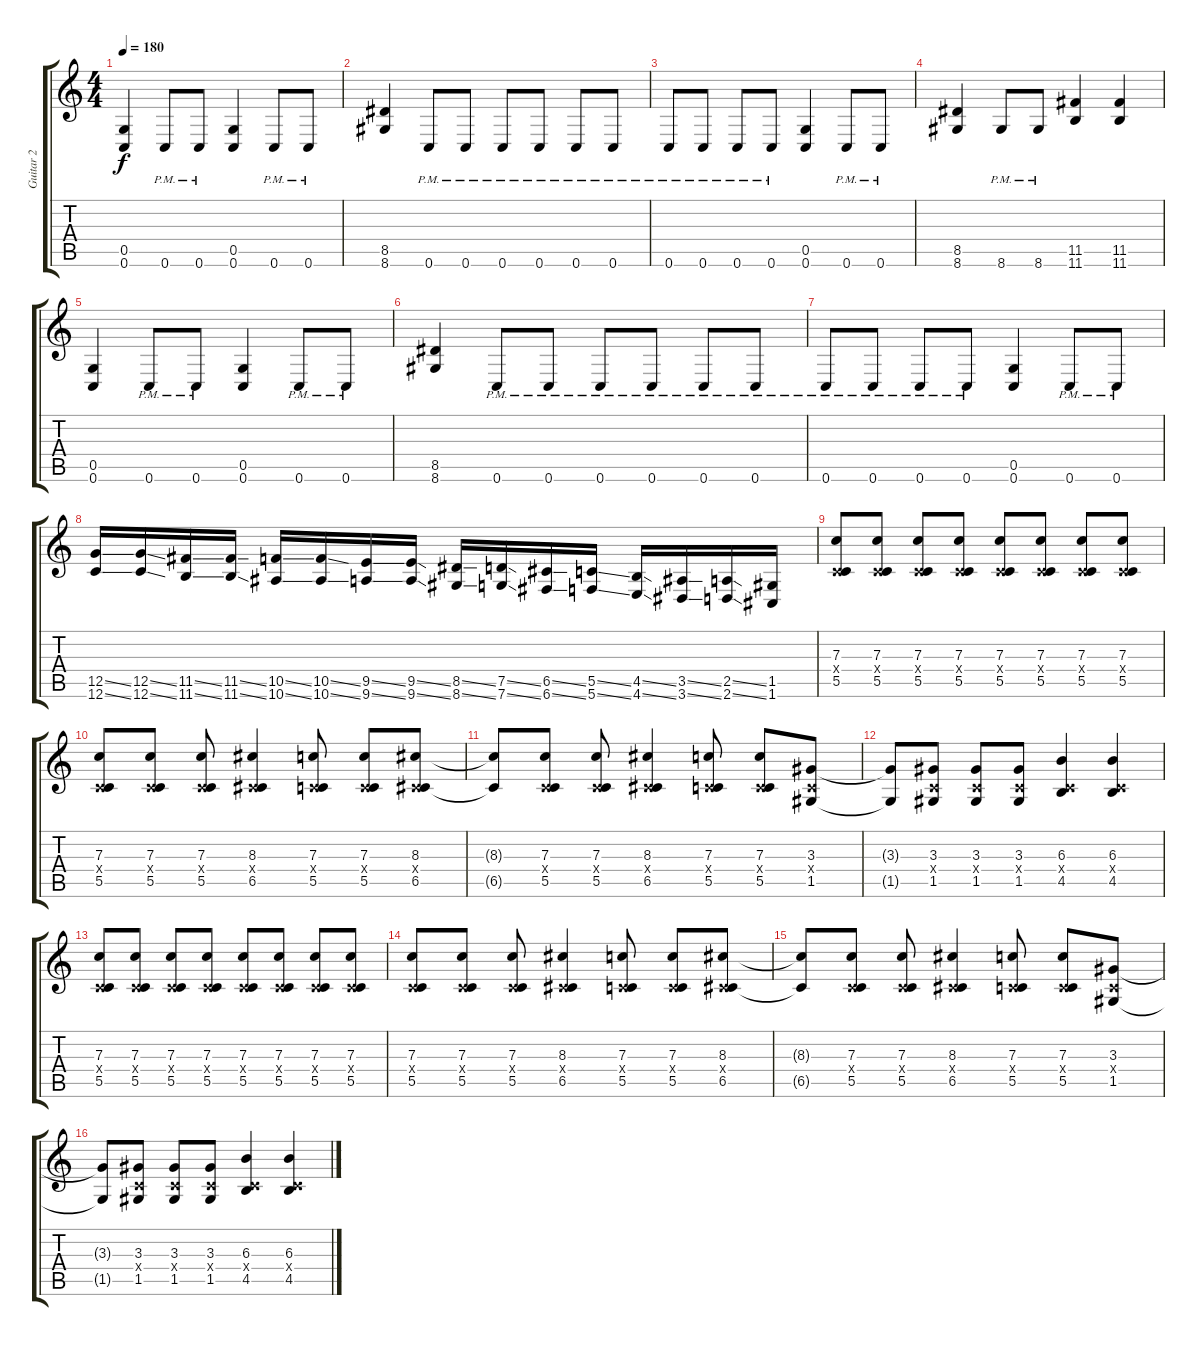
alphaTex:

\track ("Guitar 2" "Guitar 2") {instrument distortionguitar}
\staff {score tabs}
\tuning (D4 A3 F3 C3 G2 C2) {hide}
\ts (4 4)
\tempo 180
\clef g2
\ks c
(0.5 0.6).4{dy f instrument distortionguitar} 0.6{pm}.8 0.6{pm}.8 (0.5 0.6).4 0.6{pm}.8 0.6{pm}.8 |
(8.5 8.6).4 0.6{pm}.8 0.6{pm}.8 0.6{pm}.8 0.6{pm}.8 0.6{pm}.8 0.6{pm}.8 |
0.6{pm}.8 0.6{pm}.8 0.6{pm}.8 0.6{pm}.8 (0.5 0.6).4 0.6{pm}.8 0.6{pm}.8 |
(8.5 8.6).4 8.6{pm}.8 8.6{pm}.8 (11.5 11.6).4 (11.5 11.6).4 |
(0.5 0.6).4 0.6{pm}.8 0.6{pm}.8 (0.5 0.6).4 0.6{pm}.8 0.6{pm}.8 |
(8.5 8.6).4 0.6{pm}.8 0.6{pm}.8 0.6{pm}.8 0.6{pm}.8 0.6{pm}.8 0.6{pm}.8 |
0.6{pm}.8 0.6{pm}.8 0.6{pm}.8 0.6{pm}.8 (0.5 0.6).4 0.6{pm}.8 0.6{pm}.8 |
(12.5{ss} 12.6{ss}).16 (12.5{ss} 12.6{ss}).16 (11.5{ss} 11.6{ss}).16 (11.5{ss} 11.6{ss}).16 (10.5{ss} 10.6{ss}).16 (10.5{ss} 10.6{ss}).16 (9.5{ss} 9.6{ss}).16 (9.5{ss} 9.6{ss}).16 (8.5{ss} 8.6{ss}).16 (7.5{ss} 7.6{ss}).16 (6.5{ss} 6.6{ss}).16 (5.5{ss} 5.6{ss}).16 (4.5{ss} 4.6{ss}).16 (3.5{ss} 3.6{ss}).16 (2.5{ss} 2.6{ss}).16 (1.5 1.6).16 |
(7.3 0.4{x} 5.5).8{volume 12} (7.3 0.4{x} 5.5).8 (7.3 0.4{x} 5.5).8 (7.3 0.4{x} 5.5).8 (7.3 0.4{x} 5.5).8 (7.3 0.4{x} 5.5).8 (7.3 0.4{x} 5.5).8 (7.3 0.4{x} 5.5).8 |
(7.3 0.4{x} 5.5).8 (7.3 0.4{x} 5.5).8 (7.3 0.4{x} 5.5).8 (8.3 0.4{x} 6.5).4 (7.3 0.4{x} 5.5).8 (7.3 0.4{x} 5.5).8 (8.3 0.4{x} 6.5).8 |
(8.3{t} 6.5{t}).8 (7.3 0.4{x} 5.5).8 (7.3 0.4{x} 5.5).8 (8.3 0.4{x} 6.5).4 (7.3 0.4{x} 5.5).8 (7.3 0.4{x} 5.5).8 (3.3 0.4{x} 1.5).8 |
(3.3{t} 1.5{t}).8 (3.3 0.4{x} 1.5).8 (3.3 0.4{x} 1.5).8 (3.3 0.4{x} 1.5).8 (6.3 0.4{x} 4.5).4 (6.3 0.4{x} 4.5).4 |
(7.3 0.4{x} 5.5).8 (7.3 0.4{x} 5.5).8 (7.3 0.4{x} 5.5).8 (7.3 0.4{x} 5.5).8 (7.3 0.4{x} 5.5).8 (7.3 0.4{x} 5.5).8 (7.3 0.4{x} 5.5).8 (7.3 0.4{x} 5.5).8 |
(7.3 0.4{x} 5.5).8 (7.3 0.4{x} 5.5).8 (7.3 0.4{x} 5.5).8 (8.3 0.4{x} 6.5).4 (7.3 0.4{x} 5.5).8 (7.3 0.4{x} 5.5).8 (8.3 0.4{x} 6.5).8 |
(8.3{t} 6.5{t}).8 (7.3 0.4{x} 5.5).8 (7.3 0.4{x} 5.5).8 (8.3 0.4{x} 6.5).4 (7.3 0.4{x} 5.5).8 (7.3 0.4{x} 5.5).8 (3.3 0.4{x} 1.5).8 |
(3.3{t} 1.5{t}).8 (3.3 0.4{x} 1.5).8 (3.3 0.4{x} 1.5).8 (3.3 0.4{x} 1.5).8 (6.3 0.4{x} 4.5).4 (6.3 0.4{x} 4.5).4
